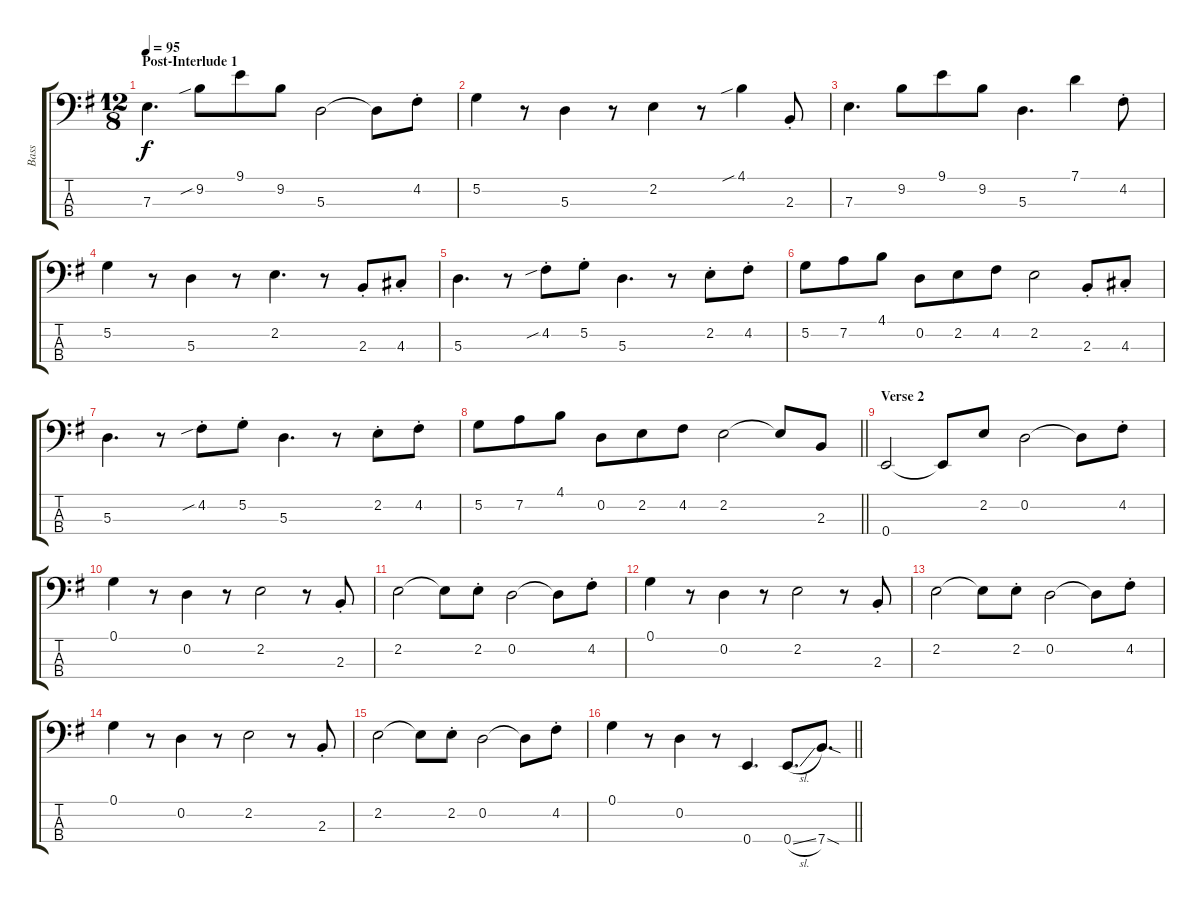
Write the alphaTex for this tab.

\track ("Bass" "Bass") {instrument electricbassfinger}
\staff {score tabs}
\tuning (G2 D2 A1 E1) {hide}
\ts (12 8)
\section ("" "Post-Interlude 1")
\tempo 95
\clef f4
\ks eminor
7.3.4{d dy f} 9.2{sib}.8 9.1.8 9.2.8 5.3.2 5.3{t}.8 4.2{st}.8 |
5.2.4 r.8 5.3.4 r.8 2.2.4 r.8 4.1{sib}.4 2.3{st}.8 |
7.3.4{d} 9.2.8 9.1.8 9.2.8 5.3.4{d} 7.1.4 4.2{st}.8 |
5.2.4 r.8 5.3.4 r.8 2.2.4{d} r.8 2.3{st}.8 4.3{st}.8 |
5.3.4{d} r.8 4.2{sib st}.8 5.2{st}.8 5.3.4{d} r.8 2.2{st}.8 4.2{st}.8 |
5.2.8 7.2.8 4.1.8 0.2.8 2.2.8 4.2.8 2.2.2 2.3{st}.8 4.3{st}.8 |
5.3.4{d} r.8 4.2{sib st}.8 5.2{st}.8 5.3.4{d} r.8 2.2{st}.8 4.2{st}.8 |
\barLineRight lightlight
5.2.8 7.2.8 4.1.8 0.2.8 2.2.8 4.2.8 2.2.2 2.2{t}.8 2.3.8 |
\section ("" "Verse 2")
0.4.2 0.4{t}.8 2.2.8 0.2.2 0.2{t}.8 4.2{st}.8 |
0.1.4 r.8 0.2.4 r.8 2.2.2 r.8 2.3{st}.8 |
2.2.2 2.2{t}.8 2.2{st}.8 0.2.2 0.2{t}.8 4.2{st}.8 |
0.1.4 r.8 0.2.4 r.8 2.2.2 r.8 2.3{st}.8 |
2.2.2 2.2{t}.8 2.2{st}.8 0.2.2 0.2{t}.8 4.2{st}.8 |
0.1.4 r.8 0.2.4 r.8 2.2.2 r.8 2.3{st}.8 |
2.2.2 2.2{t}.8 2.2{st}.8 0.2.2 0.2{t}.8 4.2{st}.8 |
\barLineRight lightlight
0.1.4 r.8 0.2.4 r.8 0.4.4{d} 0.4{sl}.8{d} 7.4{sod}.8{d}
